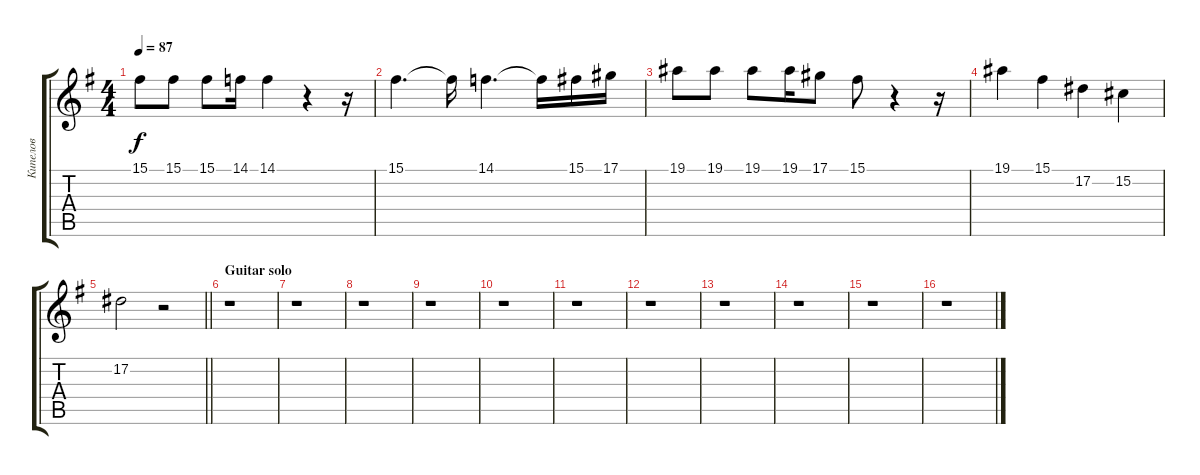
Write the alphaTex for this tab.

\track ("Кипелов" "Кипелов") {instrument electricgrandpiano}
\staff {score tabs}
\tuning (Eb4 Bb3 Gb3 Db3 Ab2 Eb2) {hide}
\ts (4 4)
\tempo 87
\clef g2
\ks g
15.1.8{dy f} 15.1.8 15.1.8 14.1.16 14.1.4 r.4 r.16 |
15.1.4{d} 15.1{t}.16 14.1.4{d} 14.1{t}.16 15.1.16 17.1.16 |
19.1.8 19.1.8 19.1.8 19.1.16 17.1.8 15.1.8 r.4 r.16 |
19.1.4 15.1.4 17.2.4 15.2.4 |
\barLineRight lightlight
17.2.2 r.2 |
\section ("" "Guitar solo")
r.1 |
r.1 |
r.1 |
r.1 |
r.1 |
r.1 |
r.1 |
r.1 |
r.1 |
r.1 |
r.1
